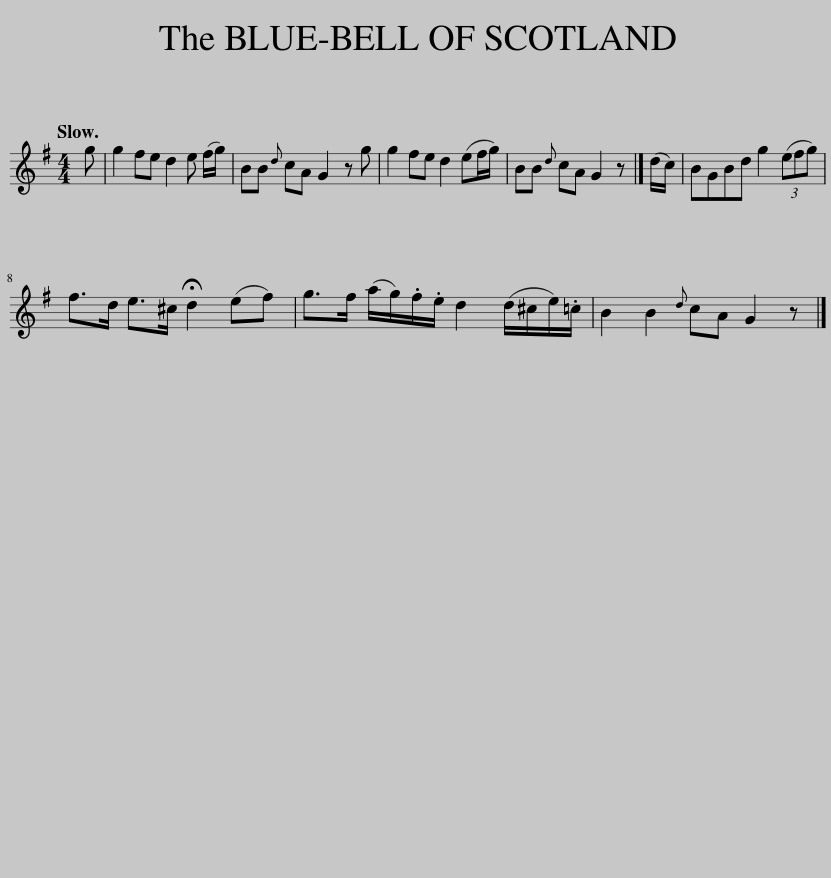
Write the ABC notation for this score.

X:1
L:1/8
Q:1/4=120
M:4/4
I:linebreak $
K:G
V:1 treble
V:1
 g | g2 fe d2 e (f/g/) | BB{d} cA G2 z g | g2 fe d2 (ef/g/) | BB{d} cA G2 z |] %5
 (d/c/) | BGBd g2 (3(efg) |$ f>d e>^c !fermata!d2 (ef) | g>f (a/g/).f/.e/ d2 (d/^c/e/).=c/ | B2 B2{d} cA G2 z |] %10
